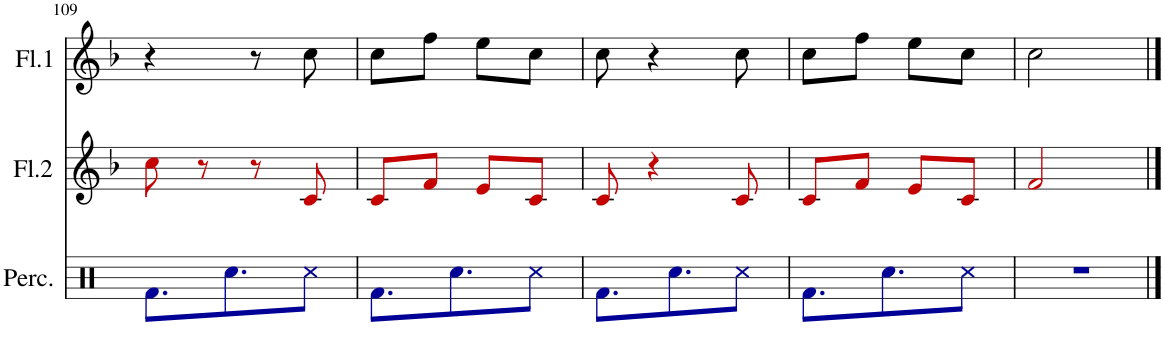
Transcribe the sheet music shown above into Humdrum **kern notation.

**kern	**kern	**kern
*part3	*part2	*part1
*staff3	*staff2	*staff1
*I"Percusión	*I"Flauta 2	*I"Flauta 1
*I'Perc.	*I'Fl.2	*I'Fl.1
!!LO:PB:g=z
*clefX	*clefG2	*clefG2
*k[]	*k[b-]	*k[b-]
*M2/4	*M2/4	*M2/4
=109	=109	=109
8.Rfi\L	8ccj\	4r
.	8r	.
8.Rcci\	.	.
.	8r	8r
8Rcci\J	8cj/	8cc\
=110	=110	=110
8.Rfi\L	8cj/L	8cc\L
.	8fj/J	8ff\J
8.Rcci\	.	.
.	8ej/L	8ee\L
8Rcci\J	8cj/J	8cc\J
=111	=111	=111
8.Rfi\L	8cj/	8cc\
.	4r	4r
8.Rcci\	.	.
8Rcci\J	8cj/	8cc\
=112	=112	=112
8.Rfi\L	8cj/L	8cc\L
.	8fj/J	8ff\J
8.Rcci\	.	.
.	8ej/L	8ee\L
8Rcci\J	8cj/J	8cc\J
=113	=113	=113
2r	2fj/	2cc\
==	==	==
*-	*-	*-
